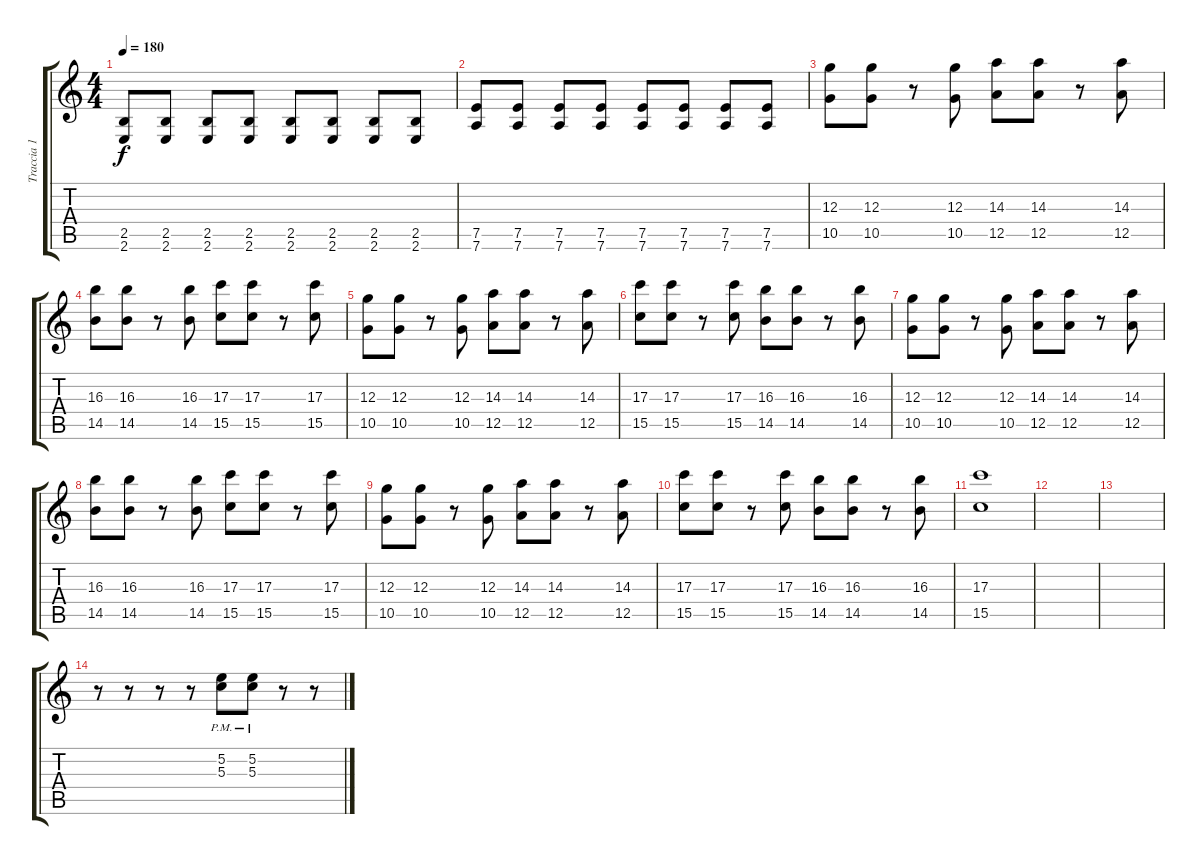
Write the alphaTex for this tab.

\track ("Traccia 1" "Traccia 1") {instrument distortionguitar}
\staff {score tabs}
\tuning (E4 B3 G3 D3 A2 D2) {hide}
\ts (4 4)
\tempo 180
\clef g2
\ks c
(2.5 2.6).8{dy f} (2.5 2.6).8 (2.5 2.6).8 (2.5 2.6).8 (2.5 2.6).8 (2.5 2.6).8 (2.5 2.6).8 (2.5 2.6).8 |
(7.5 7.6).8 (7.5 7.6).8 (7.5 7.6).8 (7.5 7.6).8 (7.5 7.6).8 (7.5 7.6).8 (7.5 7.6).8 (7.5 7.6).8 |
(12.3 10.5).8 (12.3 10.5).8 r.8 (12.3 10.5).8 (14.3 12.5).8 (14.3 12.5).8 r.8 (14.3 12.5).8 |
(16.3 14.5).8 (16.3 14.5).8 r.8 (16.3 14.5).8 (17.3 15.5).8 (17.3 15.5).8 r.8 (17.3 15.5).8 |
(12.3 10.5).8 (12.3 10.5).8 r.8 (12.3 10.5).8 (14.3 12.5).8 (14.3 12.5).8 r.8 (14.3 12.5).8 |
(17.3 15.5).8 (17.3 15.5).8 r.8 (17.3 15.5).8 (16.3 14.5).8 (16.3 14.5).8 r.8 (16.3 14.5).8 |
(12.3 10.5).8 (12.3 10.5).8 r.8 (12.3 10.5).8 (14.3 12.5).8 (14.3 12.5).8 r.8 (14.3 12.5).8 |
(16.3 14.5).8 (16.3 14.5).8 r.8 (16.3 14.5).8 (17.3 15.5).8 (17.3 15.5).8 r.8 (17.3 15.5).8 |
(12.3 10.5).8 (12.3 10.5).8 r.8 (12.3 10.5).8 (14.3 12.5).8 (14.3 12.5).8 r.8 (14.3 12.5).8 |
(17.3 15.5).8 (17.3 15.5).8 r.8 (17.3 15.5).8 (16.3 14.5).8 (16.3 14.5).8 r.8 (16.3 14.5).8 |
(17.3 15.5).1 |
|
|
r.8 r.8 r.8 r.8 (5.2{pm} 5.3{pm}).8 (5.2{pm} 5.3{pm}).8 r.8 r.8
